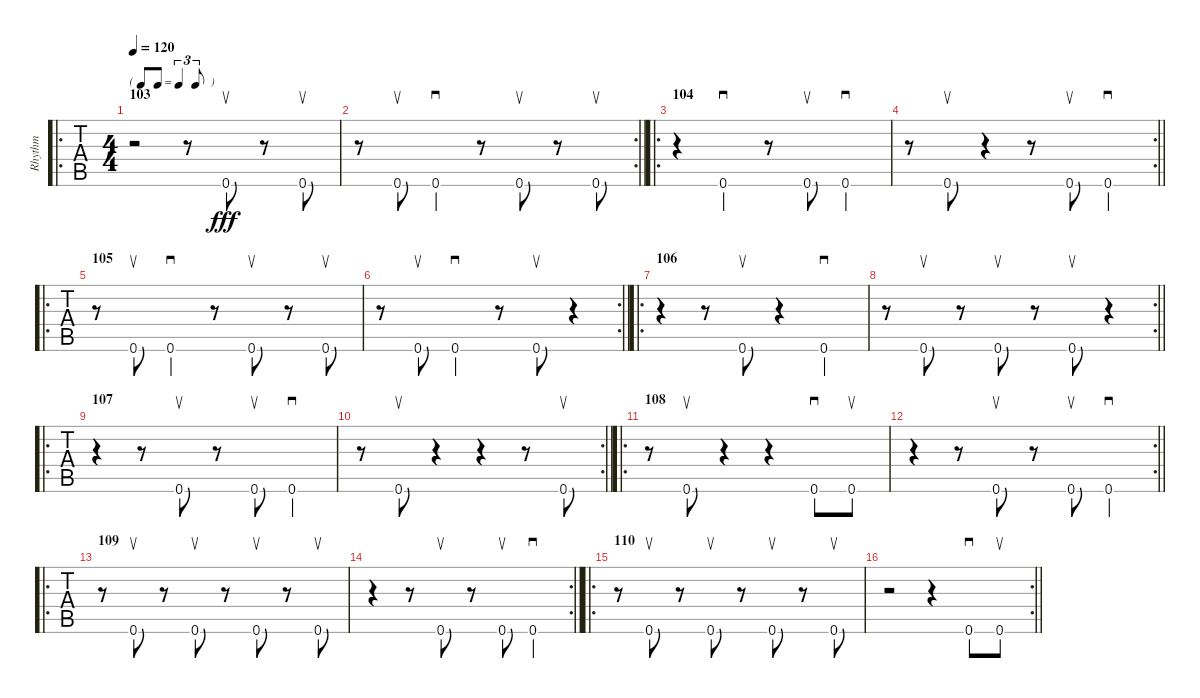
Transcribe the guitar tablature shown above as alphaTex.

\track ("Rhythm" "Rhythm") {instrument acousticguitarsteel}
\staff {tabs}
\tuning (E4 B3 G3 D3 A2 E2) {hide}
\ro
\ts (4 4)
\tf triplet8th
\section ("" "103")
\tempo 120
\clef g2
\ks c
r.2{dy fff} r.8 0.6.8{su} r.8 0.6.8{su} |
\rc 2
\barLineRight lightlight
r.8 0.6.8{su} 0.6.4{sd} r.8 0.6.8{su} r.8 0.6.8{su} |
\ro
\section ("" "104")
r.4 0.6.4{sd} r.8 0.6.8{su} 0.6.4{sd} |
\rc 2
\barLineRight lightlight
r.8 0.6.8{su} r.4 r.8 0.6.8{su} 0.6.4{sd} |
\ro
\section ("" "105")
r.8 0.6.8{su} 0.6.4{sd} r.8 0.6.8{su} r.8 0.6.8{su} |
\rc 2
\barLineRight lightlight
r.8 0.6.8{su} 0.6.4{sd} r.8 0.6.8{su} r.4 |
\ro
\section ("" "106")
r.4 r.8 0.6.8{su} r.4 0.6.4{sd} |
\rc 2
\barLineRight lightlight
r.8 0.6.8{su} r.8 0.6.8{su} r.8 0.6.8{su} r.4 |
\ro
\section ("" "107")
r.4 r.8 0.6.8{su} r.8 0.6.8{su} 0.6.4{sd} |
\rc 2
\barLineRight lightlight
r.8 0.6.8{su} r.4 r.4 r.8 0.6.8{su} |
\ro
\section ("" "108")
r.8 0.6.8{su} r.4 r.4 0.6.8{sd} 0.6.8{su} |
\rc 2
\barLineRight lightlight
r.4 r.8 0.6.8{su} r.8 0.6.8{su} 0.6.4{sd} |
\ro
\section ("" "109")
r.8 0.6.8{su} r.8 0.6.8{su} r.8 0.6.8{su} r.8 0.6.8{su} |
\rc 2
\barLineRight lightlight
r.4 r.8 0.6.8{su} r.8 0.6.8{su} 0.6.4{sd} |
\ro
\section ("" "110")
r.8 0.6.8{su} r.8 0.6.8{su} r.8 0.6.8{su} r.8 0.6.8{su} |
\rc 2
\barLineRight lightlight
r.2 r.4 0.6.8{sd} 0.6.8{su}
